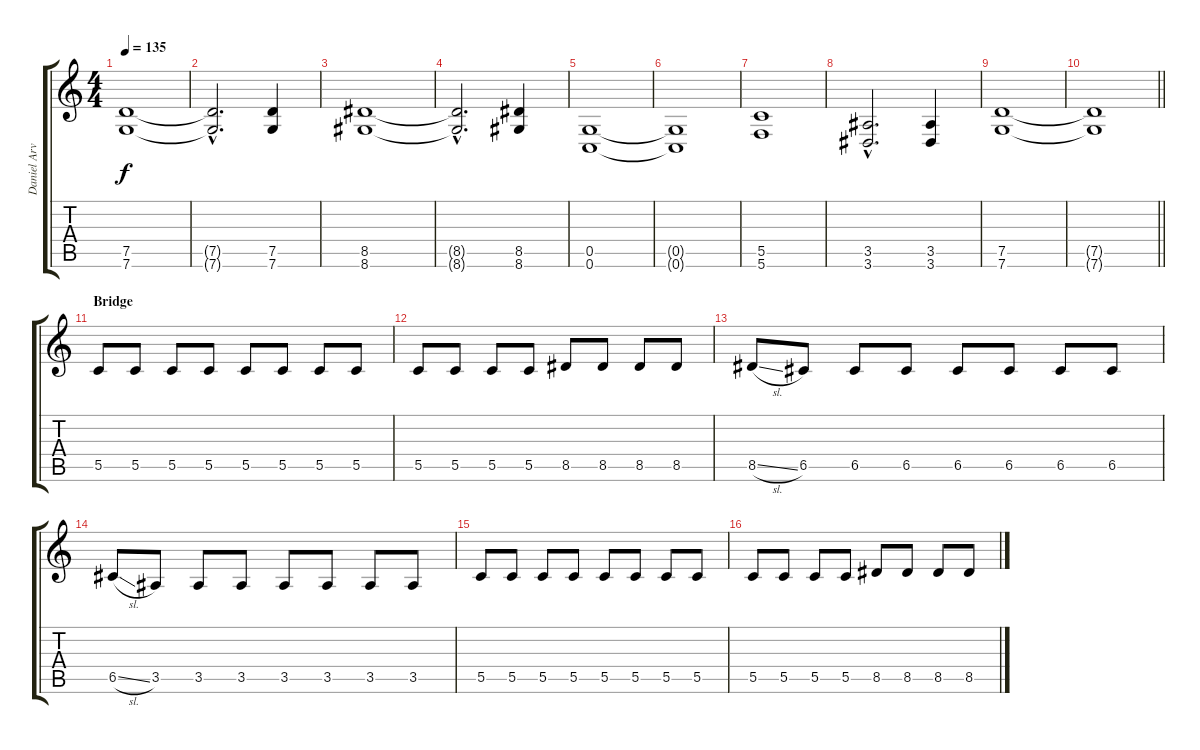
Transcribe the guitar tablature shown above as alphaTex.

\track ("Daniel Arvidsson " "Daniel Arv") {instrument distortionguitar}
\staff {score tabs}
\tuning (D4 A3 F3 C3 G2 C2) {hide}
\ts (4 4)
\tempo 135
\clef g2
\ks c
(7.5 7.6).1{dy f} |
(7.5{hac t} 7.6{hac t}).2{d} (7.5 7.6).4 |
(8.5 8.6).1 |
(8.5{hac t} 8.6{hac t}).2{d} (8.5 8.6).4 |
(0.5 0.6).1 |
(0.5{t} 0.6{t}).1 |
(5.5 5.6).1 |
(3.5{hac} 3.6{hac}).2{d} (3.5 3.6).4 |
(7.5 7.6).1 |
\barLineRight lightlight
(7.5{t} 7.6{t}).1 |
\section ("" "Bridge")
5.5.8 5.5.8 5.5.8 5.5.8 5.5.8 5.5.8 5.5.8 5.5.8 |
5.5.8 5.5.8 5.5.8 5.5.8 8.5.8 8.5.8 8.5.8 8.5.8 |
8.5{sl}.8 6.5.8 6.5.8 6.5.8 6.5.8 6.5.8 6.5.8 6.5.8 |
6.5{sl}.8 3.5.8 3.5.8 3.5.8 3.5.8 3.5.8 3.5.8 3.5.8 |
5.5.8 5.5.8 5.5.8 5.5.8 5.5.8 5.5.8 5.5.8 5.5.8 |
5.5.8 5.5.8 5.5.8 5.5.8 8.5.8 8.5.8 8.5.8 8.5.8
